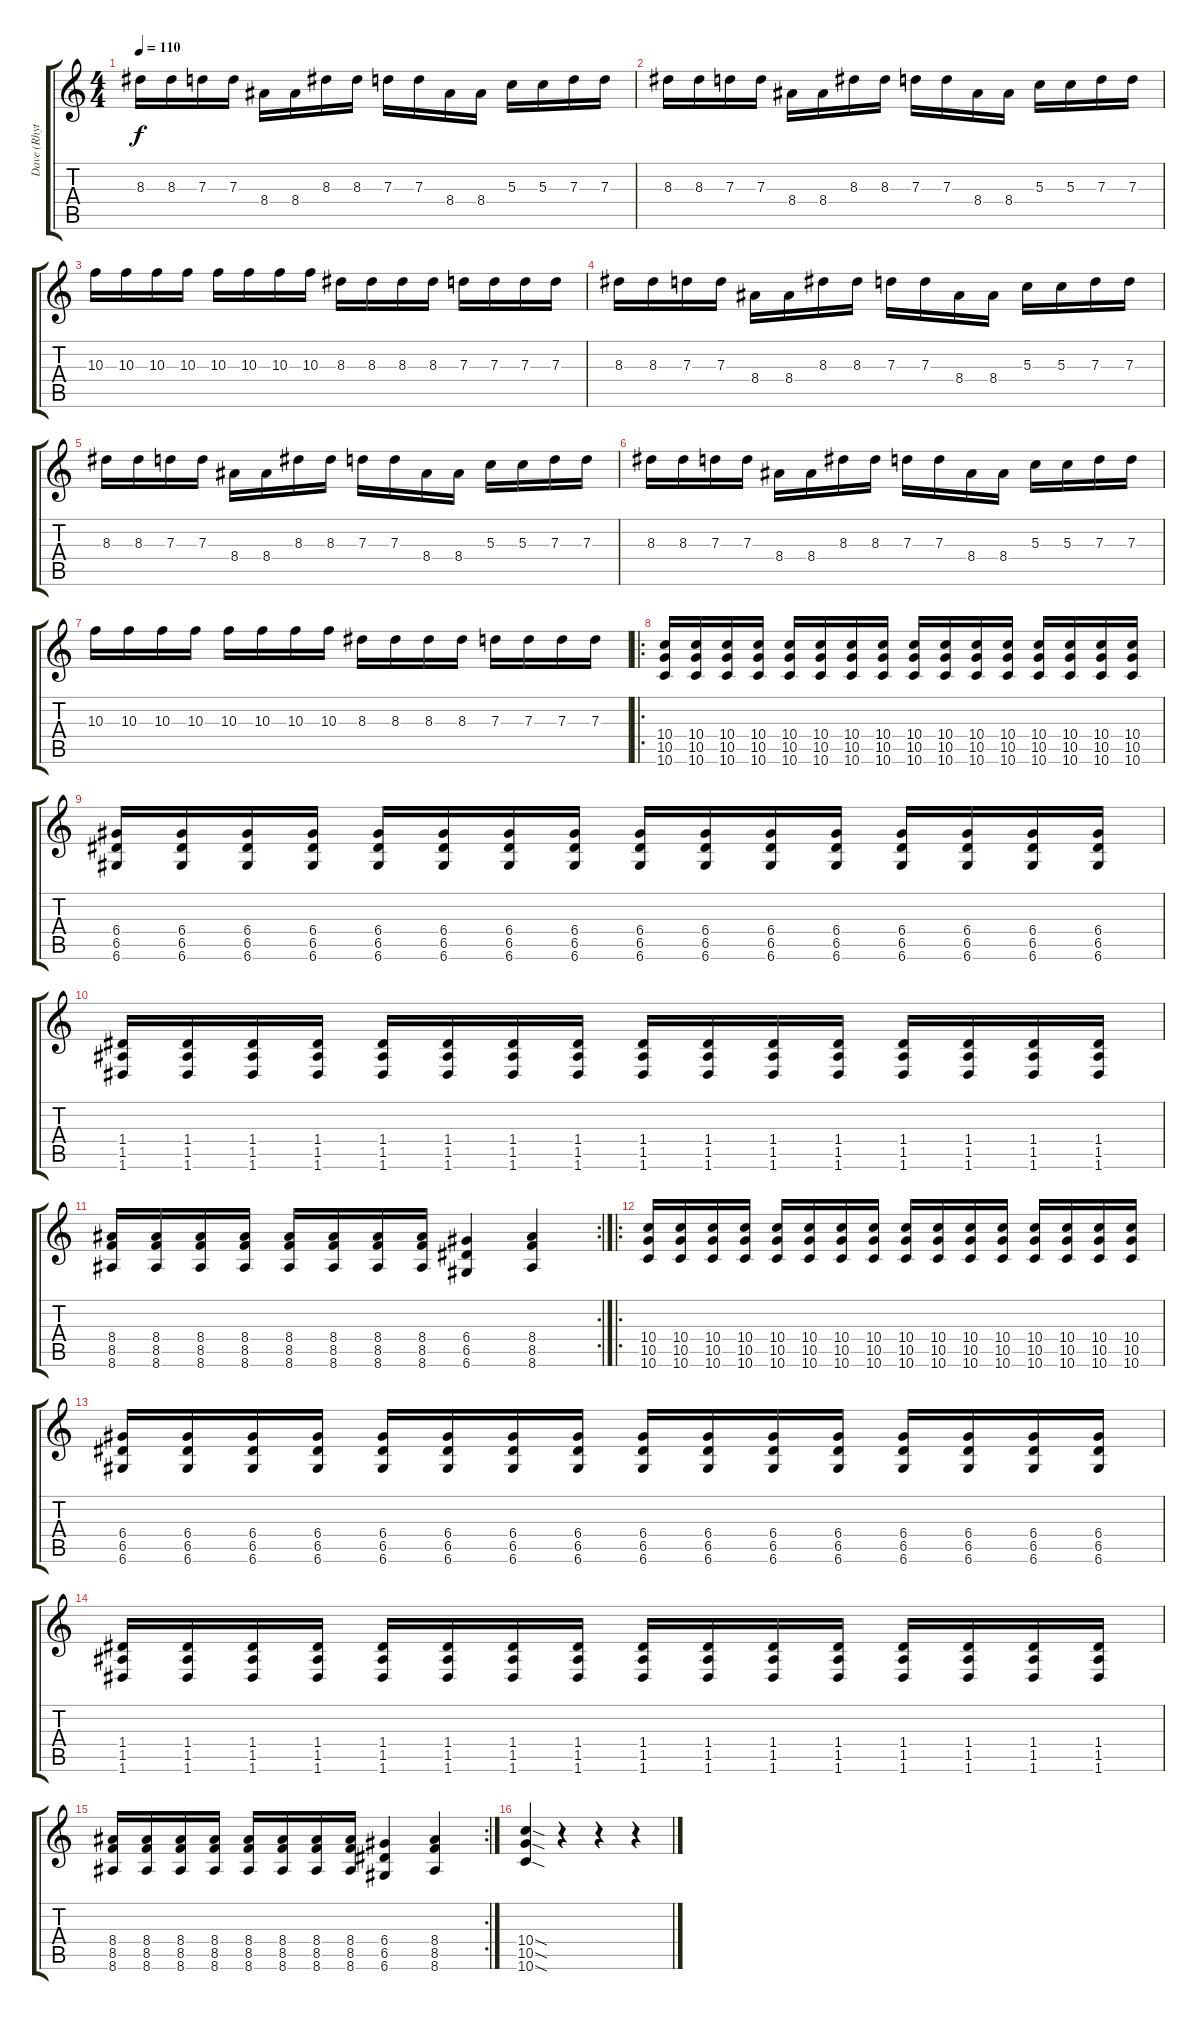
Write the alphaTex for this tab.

\track ("Dave (Rhythm Guitar)" "Dave (Rhyt") {instrument overdrivenguitar}
\staff {score tabs}
\tuning (E4 B3 G3 D3 A2 D2) {hide}
\ts (4 4)
\tempo 110
\clef g2
\ks c
8.3.16{dy f} 8.3.16 7.3.16 7.3.16 8.4.16 8.4.16 8.3.16 8.3.16 7.3.16 7.3.16 8.4.16 8.4.16 5.3.16 5.3.16 7.3.16 7.3.16 |
8.3.16 8.3.16 7.3.16 7.3.16 8.4.16 8.4.16 8.3.16 8.3.16 7.3.16 7.3.16 8.4.16 8.4.16 5.3.16 5.3.16 7.3.16 7.3.16 |
10.3.16 10.3.16 10.3.16 10.3.16 10.3.16 10.3.16 10.3.16 10.3.16 8.3.16 8.3.16 8.3.16 8.3.16 7.3.16 7.3.16 7.3.16 7.3.16 |
8.3.16 8.3.16 7.3.16 7.3.16 8.4.16 8.4.16 8.3.16 8.3.16 7.3.16 7.3.16 8.4.16 8.4.16 5.3.16 5.3.16 7.3.16 7.3.16 |
8.3.16 8.3.16 7.3.16 7.3.16 8.4.16 8.4.16 8.3.16 8.3.16 7.3.16 7.3.16 8.4.16 8.4.16 5.3.16 5.3.16 7.3.16 7.3.16 |
8.3.16 8.3.16 7.3.16 7.3.16 8.4.16 8.4.16 8.3.16 8.3.16 7.3.16 7.3.16 8.4.16 8.4.16 5.3.16 5.3.16 7.3.16 7.3.16 |
10.3.16 10.3.16 10.3.16 10.3.16 10.3.16 10.3.16 10.3.16 10.3.16 8.3.16 8.3.16 8.3.16 8.3.16 7.3.16 7.3.16 7.3.16 7.3.16 |
\ro
(10.4 10.5 10.6).16 (10.4 10.5 10.6).16 (10.4 10.5 10.6).16 (10.4 10.5 10.6).16 (10.4 10.5 10.6).16 (10.4 10.5 10.6).16 (10.4 10.5 10.6).16 (10.4 10.5 10.6).16 (10.4 10.5 10.6).16 (10.4 10.5 10.6).16 (10.4 10.5 10.6).16 (10.4 10.5 10.6).16 (10.4 10.5 10.6).16 (10.4 10.5 10.6).16 (10.4 10.5 10.6).16 (10.4 10.5 10.6).16 |
(6.4 6.5 6.6).16 (6.4 6.5 6.6).16 (6.4 6.5 6.6).16 (6.4 6.5 6.6).16 (6.4 6.5 6.6).16 (6.4 6.5 6.6).16 (6.4 6.5 6.6).16 (6.4 6.5 6.6).16 (6.4 6.5 6.6).16 (6.4 6.5 6.6).16 (6.4 6.5 6.6).16 (6.4 6.5 6.6).16 (6.4 6.5 6.6).16 (6.4 6.5 6.6).16 (6.4 6.5 6.6).16 (6.4 6.5 6.6).16 |
(1.4 1.5 1.6).16 (1.4 1.5 1.6).16 (1.4 1.5 1.6).16 (1.4 1.5 1.6).16 (1.4 1.5 1.6).16 (1.4 1.5 1.6).16 (1.4 1.5 1.6).16 (1.4 1.5 1.6).16 (1.4 1.5 1.6).16 (1.4 1.5 1.6).16 (1.4 1.5 1.6).16 (1.4 1.5 1.6).16 (1.4 1.5 1.6).16 (1.4 1.5 1.6).16 (1.4 1.5 1.6).16 (1.4 1.5 1.6).16 |
\rc 2
(8.4 8.5 8.6).16 (8.4 8.5 8.6).16 (8.4 8.5 8.6).16 (8.4 8.5 8.6).16 (8.4 8.5 8.6).16 (8.4 8.5 8.6).16 (8.4 8.5 8.6).16 (8.4 8.5 8.6).16 (6.4 6.5 6.6).4 (8.4 8.5 8.6).4 |
\ro
(10.4 10.5 10.6).16 (10.4 10.5 10.6).16 (10.4 10.5 10.6).16 (10.4 10.5 10.6).16 (10.4 10.5 10.6).16 (10.4 10.5 10.6).16 (10.4 10.5 10.6).16 (10.4 10.5 10.6).16 (10.4 10.5 10.6).16 (10.4 10.5 10.6).16 (10.4 10.5 10.6).16 (10.4 10.5 10.6).16 (10.4 10.5 10.6).16 (10.4 10.5 10.6).16 (10.4 10.5 10.6).16 (10.4 10.5 10.6).16 |
(6.4 6.5 6.6).16 (6.4 6.5 6.6).16 (6.4 6.5 6.6).16 (6.4 6.5 6.6).16 (6.4 6.5 6.6).16 (6.4 6.5 6.6).16 (6.4 6.5 6.6).16 (6.4 6.5 6.6).16 (6.4 6.5 6.6).16 (6.4 6.5 6.6).16 (6.4 6.5 6.6).16 (6.4 6.5 6.6).16 (6.4 6.5 6.6).16 (6.4 6.5 6.6).16 (6.4 6.5 6.6).16 (6.4 6.5 6.6).16 |
(1.4 1.5 1.6).16 (1.4 1.5 1.6).16 (1.4 1.5 1.6).16 (1.4 1.5 1.6).16 (1.4 1.5 1.6).16 (1.4 1.5 1.6).16 (1.4 1.5 1.6).16 (1.4 1.5 1.6).16 (1.4 1.5 1.6).16 (1.4 1.5 1.6).16 (1.4 1.5 1.6).16 (1.4 1.5 1.6).16 (1.4 1.5 1.6).16 (1.4 1.5 1.6).16 (1.4 1.5 1.6).16 (1.4 1.5 1.6).16 |
\rc 2
(8.4 8.5 8.6).16 (8.4 8.5 8.6).16 (8.4 8.5 8.6).16 (8.4 8.5 8.6).16 (8.4 8.5 8.6).16 (8.4 8.5 8.6).16 (8.4 8.5 8.6).16 (8.4 8.5 8.6).16 (6.4 6.5 6.6).4 (8.4 8.5 8.6).4 |
(10.4{sod} 10.5{sod} 10.6{sod}).4 r.4 r.4 r.4
